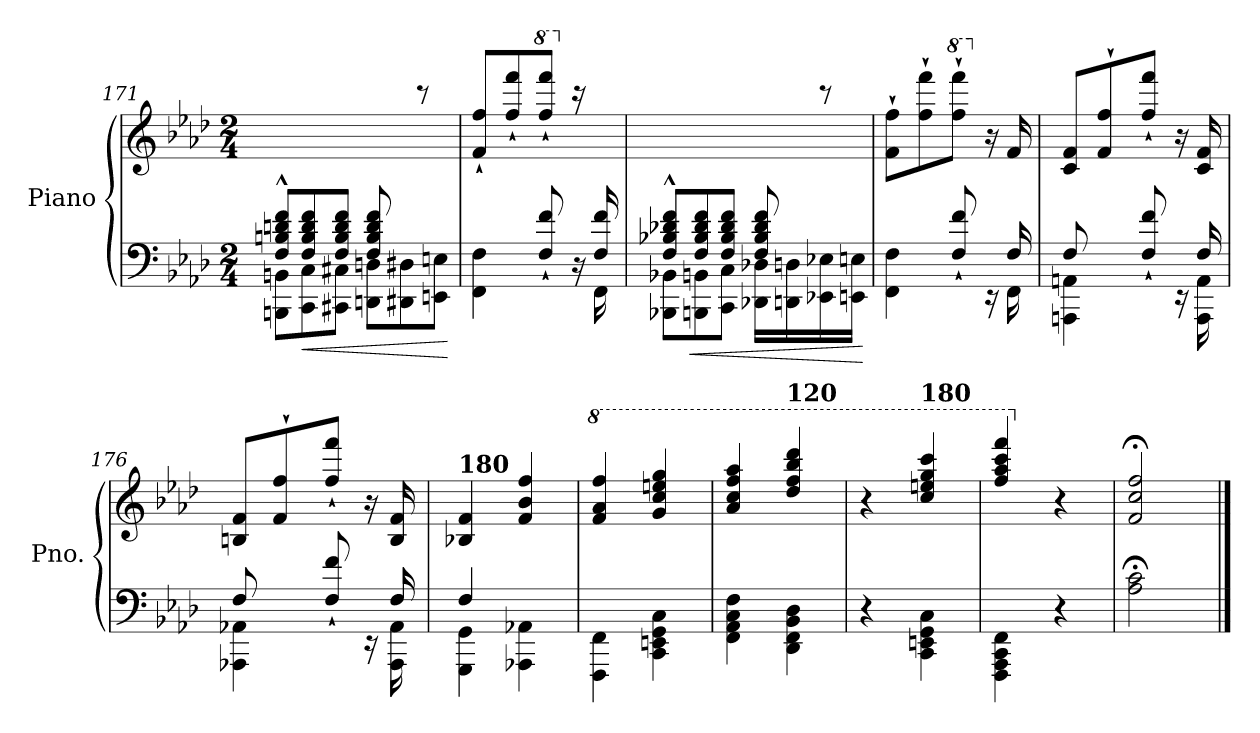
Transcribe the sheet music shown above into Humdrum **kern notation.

**kern	**kern	**dynam
*part1	*part1	*part1
*staff2	*staff1	*staff1/2
*I"Piano	*	*
*I'Pno.	*	*
!!LO:LB:g=z
*clefF4	*clefG2	*
*k[b-e-a-d-]	*k[b-e-a-d-]	*
*M2/4	*M2/4	*
*Xtuplet	*	*
=171	=171	=171
*^	*	*
12F/^^ 12Bn/^^ 12dn/^^ 12f/^^L	12BBBn\ 12BBn\L	4.ryy	.
!	!	!	!LO:HP:b=2
12F/ 12B/ 12d/ 12f/	12CC\ 12C\	.	<
12F/ 12B/ 12d/ 12f/J	12CC#X\ 12C#X\J	.	.
8F/ 8B/ 8d/ 8f/	12DDn\ 12Dn\L	.	.
.	12DD#X\ 12D#X\	.	.
8ryy	.	8rccc	.
.	12EEn\ 12En\J	.	.
*v	*v	*	*
.	.	[
=172	=172	=172
*^	*	*
4..ryy	4FF\ 4F\	8f/` 8ff/`L	.
.	.	8ff/` 8fff/`	.
*	*	*8va	*
.	8F/` 8f/`	8fff/` 8ffff/`J	.
*	*	*X8va	*
.	16r	16rccc	.
16F/ 16f/	16FF\	16ryy	.
=173	=173	=173	=173
12F/^^ 12B-X/^^ 12d-X/^^ 12f/^^L	12BBB-X\ 12BB-X\L	4.ryy	.
!	!	!	!LO:HP:b=2
12F/ 12B-/ 12d-/ 12f/	12BBBn\ 12BBn\	.	<
12F/ 12B-/ 12d-/ 12f/J	12CC\ 12C\J	.	.
8F/ 8B-/ 8d-/ 8f/	16DD-X\ 16D-X\LL	.	.
.	16DDn\ 16Dn\	.	.
8ryy	16EE-X\ 16E-X\	8rccc	.
.	16EEn\ 16En\JJ	.	.
*v	*v	*	*
.	.	[
=174	=174	=174
*^	*	*
4FF\ 4F\	4..ryy	8f\` 8ff\`L	.
.	.	8ff\` 8fff\`	.
*	*	*8va	*
8F/` 8f/`	.	8fff\` 8ffff\`J	.
*	*	*X8va	*
16rEE	.	16r	.
16FF\	16F/	16f/	.
=175	=175	=175	=175
*	*	*^	*
4AAAn\ 4AAn\	8F/L	8c/ 8f/L	8ryy	.
.	16ryy	8f/` 8ff/`	8f/J	.
*v	*v	*	*	*
8F/` 8f/`	8ff/` 8fff/`J	4ryy	.
16rEE	16r	.	.
*^	*	*	*
16AAA\ 16AA\	16F/	16c/ 16f/	.	.
!!LO:LB:g=z	!!
=176	=176	=176	=176	=176
4AAA-X\ 4AA-X\	8F/L	8Bn/ 8f/L	8ryy	.
.	16ryy	8f/` 8ff/`	8f/J	.
*v	*v	*	*	*
8F/` 8f/`	8ff/` 8fff/`J	4ryy	.
16rEE	16r	.	.
*^	*	*	*
16AAA-\ 16AA-\	16F/	16B/ 16f/	.	.
*	*	*v	*v	*
=177	=177	=177	=177
!	!	!LO:TX:a:B:t=180	!
4GGG\ 4GG\	4F/	4B-X/ 4f/	.
4AAA-X\ 4AA-X\	4ryy	4f/ 4b-/ 4ff/	.
*v	*v	*	*
=178	=178	=178
*	*8va	*
4FFF\ 4FF\	4ff/ 4aa-/ 4fff/	.
4CC\ 4EEn\ 4GG\ 4C\	4gg/ 4ccc/ 4eeen/ 4ggg/	.
=179	=179	=179
4FF\ 4AA-\ 4C\ 4F\	4aa-/ 4ccc/ 4fff/ 4aaa-/	.
!	!LO:TX:a:B:t=120	!
4DD-\ 4FF\ 4BB-\ 4D-\	4ddd-/ 4fff/ 4bbb-/ 4dddd-/	.
=180	=180	=180
4r	4r	.
!	!LO:TX:a:B:t=180	!
4CC\ 4EEn\ 4GG\ 4C\	4ccc/ 4eeen/ 4ggg/ 4cccc/	.
=181	=181	=181
4FFF\ 4AAA-\ 4CC\ 4FF\	4fff/ 4aaa-/ 4cccc/ 4ffff/	.
*	*X8va	*
4r	4r	.
=182	=182	=182
2A-\;< 2c\;<	2f/;< 2cc/;< 2ff/;<	.
==	==	==
*-	*-	*-
